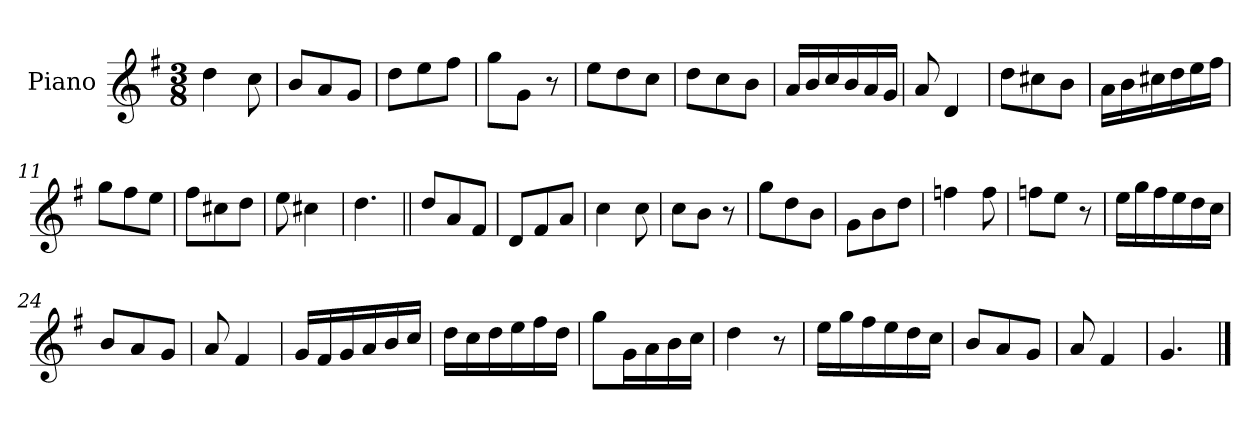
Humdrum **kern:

**kern
*part1
*staff1
*I"Piano
*I'Pno.
*clefG2
*k[f#]
*M3/8
=1
4dd\
8cc\
=2
8b/L
8a/
8g/J
=3
8dd\L
8ee\
8ff#\J
=4
8gg\L
8g\J
8r
=5
8ee\L
8dd\
8cc\J
=6
8dd\L
8cc\
8b\J
=7
16a/LL
16b/
16cc/
16b/
16a/
16g/JJ
=8
8a/
4d/
=9
8dd\L
8cc#X\
8b\J
=10
16a\LL
16b\
16cc#X\
16dd\
16ee\
16ff#\JJ
=11
8gg\L
8ff#\
8ee\J
=12
8ff#\L
8cc#X\
8dd\J
=13
8ee\
4cc#X\
=14
4.dd\
=15||
8dd/L
8a/
8f#/J
=16
8d/L
8f#/
8a/J
=17
4cc\
8cc\
=18
8cc\L
8b\J
8r
=19
8gg\L
8dd\
8b\J
=20
8g\L
8b\
8dd\J
=21
4ffn\
8ff\
=22
8ffn\L
8ee\J
8r
=23
16ee\LL
16gg\
16ff#\
16ee\
16dd\
16cc\JJ
=24
8b/L
8a/
8g/J
=25
8a/
4f#/
=26
16g/LL
16f#/
16g/
16a/
16b/
16cc/JJ
=27
16dd\LL
16cc\
16dd\
16ee\
16ff#\
16dd\JJ
=28
8gg\L
16g\L
16a\
16b\
16cc\JJ
=29
4dd\
8r
=30
16ee\LL
16gg\
16ff#\
16ee\
16dd\
16cc\JJ
=31
8b/L
8a/
8g/J
=32
8a/
4f#/
=33
4.g/
==
*-
